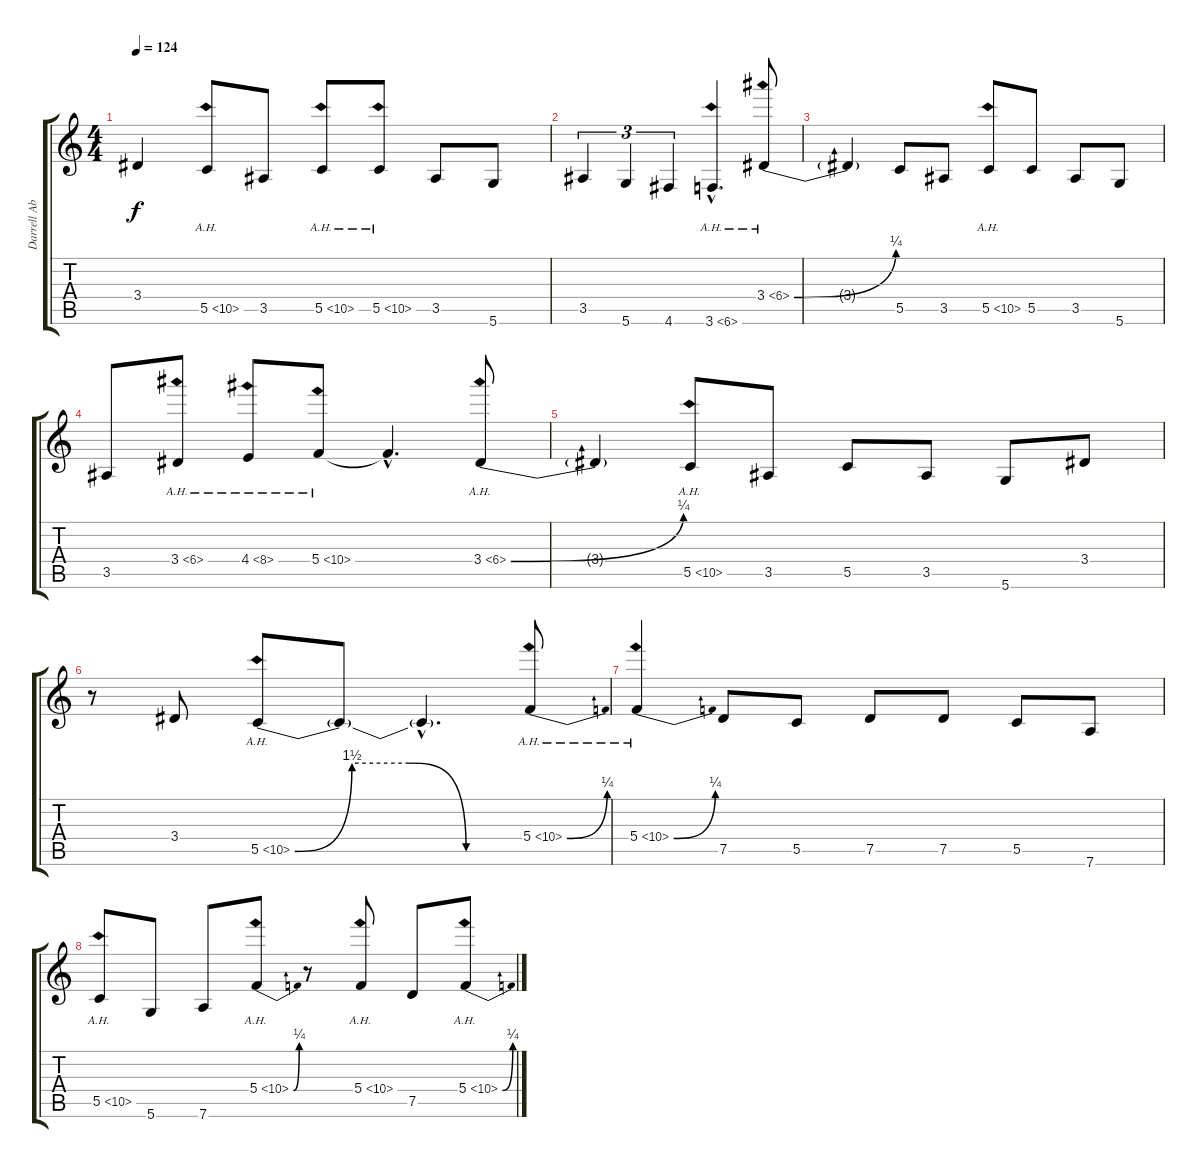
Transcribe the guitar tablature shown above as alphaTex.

\track ("Darrell Abbott Rhy." "Darrell Ab") {instrument distortionguitar}
\staff {score tabs}
\tuning (D4 A3 F3 C3 G2 D2) {hide}
\ts (4 4)
\tempo 124
\clef g2
\ks c
3.4{t}.4{dy f} 5.5{ah 5}.8 3.5.8 5.5{ah 5}.8 5.5{ah 5}.8 3.5.8 5.6.8 |
3.5.4{tu (3 2)} 5.6.4{tu (3 2)} 4.6.4{tu (3 2)} 3.6{ah 3 hac}.4{d} 3.4{be (bend 0 0 60 1) ah 3}.8 |
3.4{t}.4 5.5.8 3.5.8 5.5{ah 5}.8 5.5.8 3.5.8 5.6.8 |
3.5.8 3.4{ah 3}.8 4.4{ah 4}.8 5.4{ah 5}.8 5.4{hac t}.4{d} 3.4{be (bend 0 0 60 1) ah 3}.8 |
3.4{t}.4 5.5{ah 5}.8 3.5.8 5.5.8 3.5.8 5.6.8 3.4.8 |
r.8 3.4.8 5.5{be (custom 0 0 15 6 30 6 45 0 60 0) ah 5}.8 5.5{t}.8 5.5{hac t}.4{d} 5.4{be (bend 0 0 60 1) ah 5}.8 |
5.4{be (bend 0 0 60 1) ah 5}.4 7.5.8 5.5.8 7.5.8 7.5.8 5.5.8 7.6.8 |
5.5{ah 5}.8 5.6.8 7.6.8 5.4{be (bend 0 0 60 1) ah 5}.8 r.8 5.4{ah 5}.8 7.5.8 5.4{be (bend 0 0 60 1) ah 5}.8
